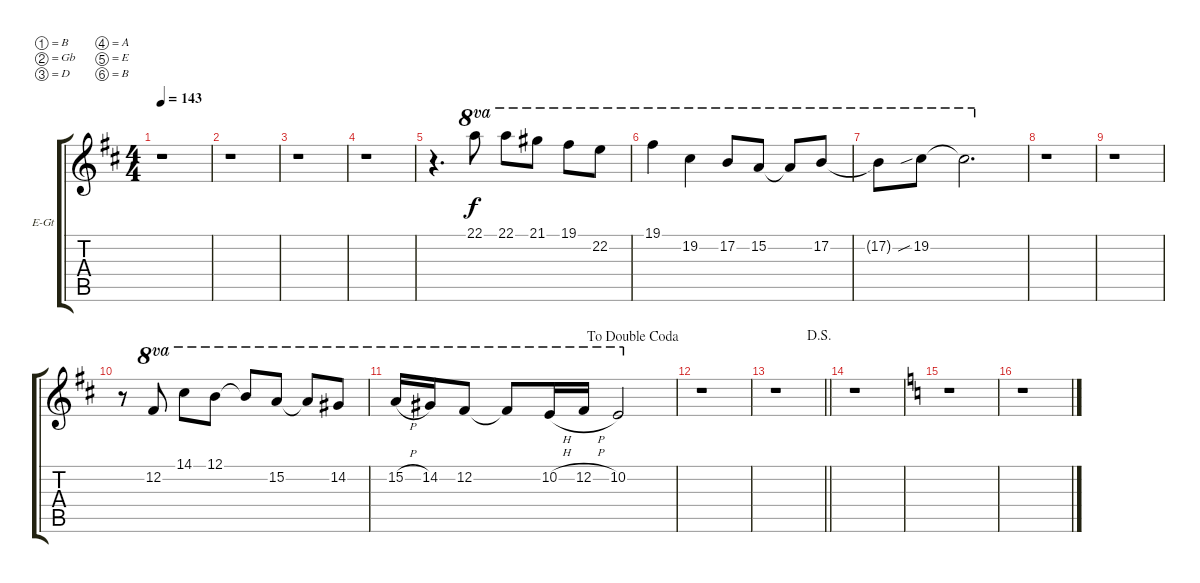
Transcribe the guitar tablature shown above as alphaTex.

\bracketExtendMode groupsimilarinstruments
\firstSystemTrackNameOrientation horizontal
\otherSystemsTrackNameOrientation horizontal
\track ("Christopher Amott" "E-Gt") {instrument distortionguitar}
\staff {score tabs}
\tuning (B3 Gb3 D3 A2 E2 B1)
\ts (4 4)
\tempo 143
\clef g2
\ks d
r.1{dy f} |
r.1 |
r.1 |
r.1 |
r.4{d} 22.1.8{ot 8va} 22.1.8{ot 8va} 21.1.8{ot 8va} 19.1.8{ot 8va} 22.2.8{ot 8va} |
19.1.4{ot 8va} 19.2.4{ot 8va} 17.2.8{ot 8va} 15.2.8{ot 8va} 15.2{t}.8{ot 8va} 17.2.8{ot 8va} |
17.2{t}.8{ot 8va} 19.2{sib}.8{ot 8va} 19.2{t}.2{d ot 8va} |
r.1 |
r.1 |
r.8 12.2.8{ot 8va} 14.1.8{ot 8va} 12.1.8{ot 8va} 12.1{t}.8{ot 8va} 15.2.8{ot 8va} 15.2{t}.8{ot 8va} 14.2.8{ot 8va} |
\jump dadoublecoda
15.2{h}.16{ot 8va} 14.2.16{ot 8va} 12.2.8{ot 8va} 12.2{t}.8{ot 8va} 10.2{h}.16{ot 8va} 12.2{h}.16{ot 8va} 10.2.2{ot 8va} |
r.1 |
\jump dalsegno
\barLineRight lightlight
r.1 |
r.1 |
\ks c
r.1 |
r.1
